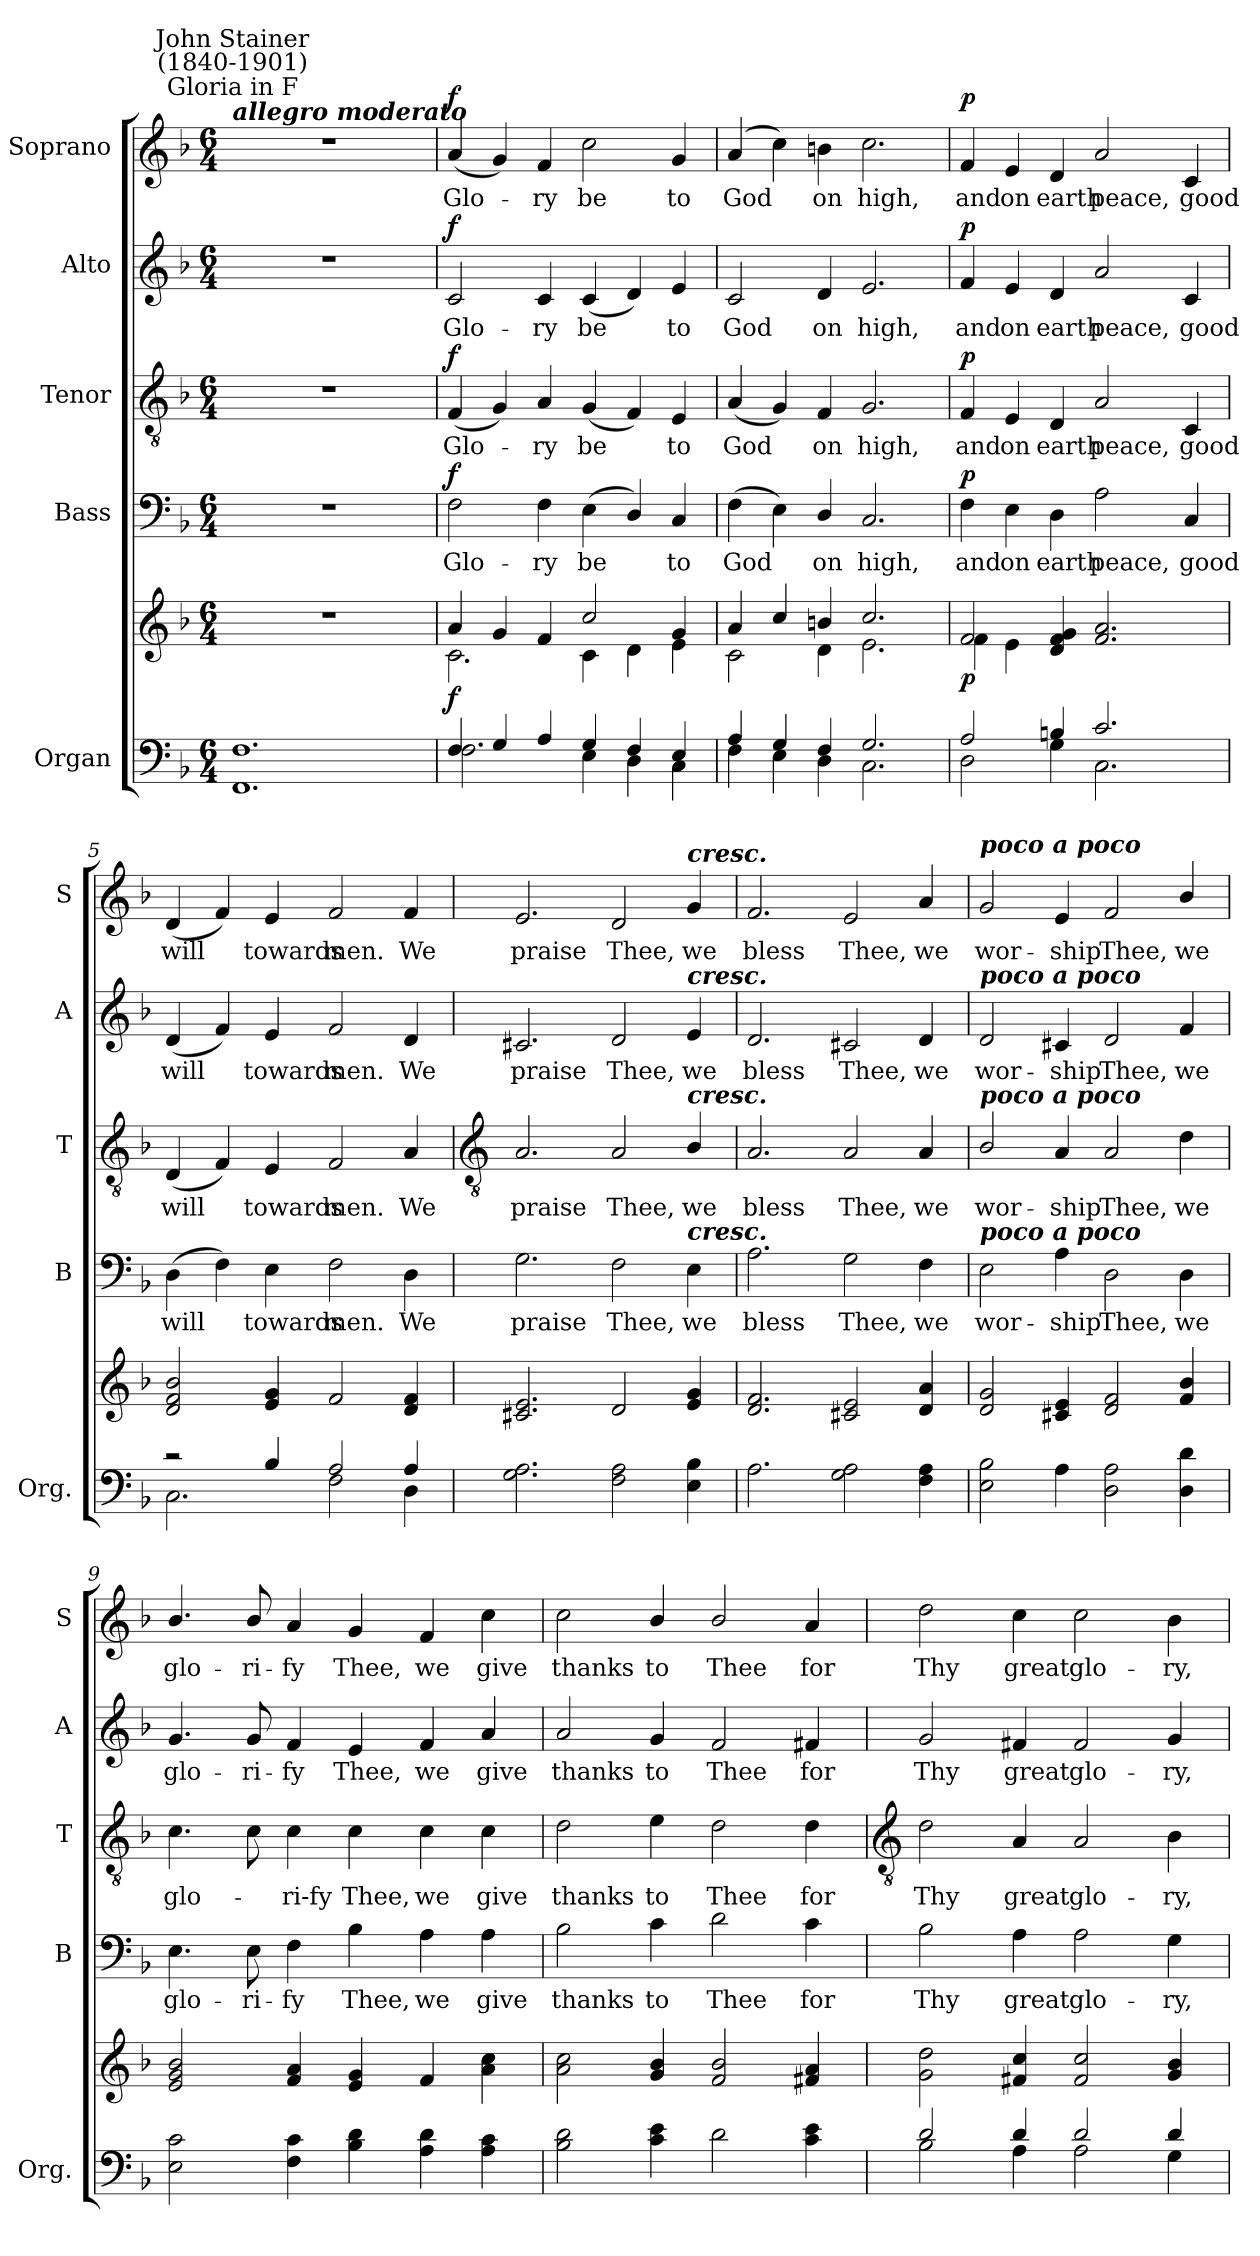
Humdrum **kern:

**kern	**kern	**dynam	**kern	**text	**dynam	**kern	**text	**dynam	**kern	**text	**dynam	**kern	**text	**dynam
*part5	*part5	*part5	*part4	*part4	*part4	*part3	*part3	*part3	*part2	*part2	*part2	*part1	*part1	*part1
*staff6	*staff5	*staff5/6	*staff4	*staff4	*staff4	*staff3	*staff3	*staff3	*staff2	*staff2	*staff2	*staff1	*staff1	*staff1
*I"Organ	*	*	*I"Bass	*	*	*I"Tenor	*	*	*I"Alto	*	*	*I"Soprano	*	*
*I'Org.	*	*	*I'B	*	*	*I'T	*	*	*I'A	*	*	*I'S	*	*
*clefF4	*clefG2	*	*clefF4	*	*	*clefGv2	*	*	*clefG2	*	*	*clefG2	*	*
*k[b-]	*k[b-]	*	*k[b-]	*	*	*k[b-]	*	*	*k[b-]	*	*	*k[b-]	*	*
*F:	*F:	*	*F:	*	*	*F:	*	*	*F:	*	*	*F:	*	*
*M6/4	*M6/4	*	*M6/4	*	*	*M6/4	*	*	*M6/4	*	*	*M6/4	*	*
*MM132	*MM132	*	*MM132	*	*	*MM132	*	*	*MM132	*	*	*MM132	*	*
=1	=1	=1	=1	=1	=1	=1	=1	=1	=1	=1	=1	=1	=1	=1
*^	*	*	*	*	*	*	*	*	*	*	*	*	*	*
!	!	!	!	!	!	!	!	!	!	!	!	!	!LO:TX:a:Bi:t=allegro moderato	!	!
!	!	!	!	!	!	!	!	!	!	!	!	!	!LO:TX:a:cj:t=Gloria in F	!	!
!	!	!	!	!	!	!	!	!	!	!	!	!	!LO:TX:a:cj:t=John Stainer\n(1840-1901)	!	!
!	!	!LO:TX:a:Bi:t=allegro moderato	!	!	!	!	!	!	!	!	!	!	!	!	!
!	!	!LO:N:vis=1	!	!LO:N:vis=1	!	!	!LO:N:vis=1	!	!	!LO:N:vis=1	!	!	!LO:N:vis=1	!	!
*	*	*^	*	*	*	*	*	*	*	*	*	*	*	*	*
1.F/	1.FF\	1.r	2ryy	.	1.r	.	.	1.r	.	.	1.r	.	.	1.r	.	.
.	.	.	2ryy	.	.	.	.	.	.	.	.	.	.	.	.	.
.	.	.	2ryy	.	.	.	.	.	.	.	.	.	.	.	.	.
=2	=2	=2	=2	=2	=2	=2	=2	=2	=2	=2	=2	=2	=2	=2	=2	=2
!	!	!	!	!LO:DY:b	!	!LO:LY:b	!LO:DY:b	!	!LO:LY:b	!LO:DY:b	!	!LO:LY:b	!LO:DY:b	!	!LO:LY:b	!LO:DY:b
4F/	2.F\	4a/	2.c\	f	2F	Glo-	f	(<4F	Glo-	f	2c	Glo-	f	(<4a	Glo-	f
4G/	.	4g/	.	.	.	.	.	4G)	.	.	.	.	.	4g)	.	.
!	!	!	!	!	!	!LO:LY:b	!	!	!LO:LY:b	!	!	!LO:LY:b	!	!	!LO:LY:b	!
4A/	.	4f/	.	.	4F	-ry	.	4A	ry	.	4c	-ry	.	4f	ry	.
!	!	!	!	!	!	!LO:LY:b	!	!	!LO:LY:b	!	!	!LO:LY:b	!	!	!LO:LY:b	!
4G/	4E\	2cc/	4c\	.	(<4E	be	.	(<4G	be	.	(<4c	be	.	2cc	be	.
4F/	4D\	.	4d\	.	4D/)	.	.	4F)	.	.	4d)	.	.	.	.	.
!	!	!	!	!	!	!LO:LY:b	!	!	!LO:LY:b	!	!	!LO:LY:b	!	!	!LO:LY:b	!
4E/	4C\	4g/	4e\	.	4C	to	.	4E	to	.	4e	to	.	4g	to	.
=3	=3	=3	=3	=3	=3	=3	=3	=3	=3	=3	=3	=3	=3	=3	=3	=3
!	!	!	!	!	!	!LO:LY:b	!	!	!LO:LY:b	!	!	!LO:LY:b	!	!	!LO:LY:b	!
4A/	4F\	4a/	2c\	.	(>4F	God	.	(<4A	God	.	2c	God	.	(<4a	God	.
4G/	4E\	4cc/	.	.	4E)	.	.	4G)	.	.	.	.	.	4cc)	.	.
!	!	!	!	!	!	!LO:LY:b	!	!	!LO:LY:b	!	!	!LO:LY:b	!	!	!LO:LY:b	!
4F/	4D\	4bn/	4d\	.	4D/	on	.	4F	on	.	4d	on	.	4bn	on	.
!	!	!	!	!	!	!LO:LY:b	!	!	!LO:LY:b	!	!	!LO:LY:b	!	!	!LO:LY:b	!
2.G/	2.C\	2.cc/	2.e\	.	2.C	high,	.	2.G	high,	.	2.e	high,	.	2.cc	high,	.
=4	=4	=4	=4	=4	=4	=4	=4	=4	=4	=4	=4	=4	=4	=4	=4	=4
!	!	!	!	!LO:DY:b	!	!LO:LY:b	!LO:DY:b	!	!LO:LY:b	!LO:DY:b	!	!LO:LY:b	!LO:DY:b	!	!LO:LY:b	!LO:DY:b
2A/	2D\	2f/	4f\	p	4F	and	p	4F	and	p	4f	and	p	4f	and	p
!	!	!	!	!	!	!LO:LY:b	!	!	!LO:LY:b	!	!	!LO:LY:b	!	!	!LO:LY:b	!
.	.	.	4e\	.	4E	on	.	4E	on	.	4e	on	.	4e	on	.
!	!	!	!	!	!	!LO:LY:b	!	!	!LO:LY:b	!	!	!LO:LY:b	!	!	!LO:LY:b	!
4Bn/	4G\	4d/ 4f/ 4g/	2ryy	.	4D	earth	.	4D	earth	.	4d	earth	.	4d	earth	.
!	!	!	!	!	!	!LO:LY:b	!	!	!LO:LY:b	!	!	!LO:LY:b	!	!	!LO:LY:b	!
2.c/	2.C\	2.f/ 2.a/	.	.	2A	peace,	.	2A	peace,	.	2a	peace,	.	2a	peace,	.
.	.	.	2ryy	.	.	.	.	.	.	.	.	.	.	.	.	.
!	!	!	!	!	!	!LO:LY:b	!	!	!LO:LY:b	!	!	!LO:LY:b	!	!	!LO:LY:b	!
.	.	.	.	.	4C	good	.	4C	good	.	4c	good	.	4c	good	.
=5	=5	=5	=5	=5	=5	=5	=5	=5	=5	=5	=5	=5	=5	=5	=5	=5
!	!	!	!LO:N:vis=1	!	!	!LO:LY:b	!	!	!LO:LY:b	!	!	!LO:LY:b	!	!	!LO:LY:b	!
2r	2.C\	2d/ 2f/ 2b-/	1.ryy	.	(>4D	will	.	(<4D	will	.	(<4d	will	.	(<4d	will	.
.	.	.	.	.	4F)	.	.	4F)	.	.	4f)	.	.	4f)	.	.
!	!	!	!	!	!	!LO:LY:b	!	!	!LO:LY:b	!	!	!LO:LY:b	!	!	!LO:LY:b	!
4B-/	.	4e/ 4g/	.	.	4E	towards	.	4E	towards	.	4e	towards	.	4e	towards	.
!	!	!	!	!	!	!LO:LY:b	!	!	!LO:LY:b	!	!	!LO:LY:b	!	!	!LO:LY:b	!
2A/	2F\	2f/	.	.	2F	men.	.	2F	men.	.	2f	men.	.	2f	men.	.
!	!	!	!	!	!	!LO:LY:b	!	!	!LO:LY:b	!	!	!LO:LY:b	!	!	!LO:LY:b	!
4A/	4D\	4d/ 4f/	.	.	4D	We	.	4A	We	.	4d	We	.	4f	We	.
*v	*v	*	*	*	*	*	*	*	*	*	*	*	*	*	*	*
*	*v	*v	*	*	*	*	*	*	*	*	*	*	*	*	*
!!LO:LB:g=z
=6	=6	=6	=6	=6	=6	=6	=6	=6	=6	=6	=6	=6	=6	=6
*	*	*	*	*	*	*clefGv2	*	*	*	*	*	*	*	*
*^	*	*	*	*	*	*	*	*	*	*	*	*	*	*
!	!	!	!	!	!LO:LY:b	!	!	!LO:LY:b	!	!	!LO:LY:b	!	!	!LO:LY:b	!
*v	*v	*	*	*	*	*	*	*	*	*	*	*	*	*	*
2.G 2.A	2.c#X 2.e	.	2.G	praise	.	2.A	praise	.	2.c#X	praise	.	2.e	praise	.
!	!	!	!	!LO:LY:b	!	!	!LO:LY:b	!	!	!LO:LY:b	!	!	!LO:LY:b	!
2F 2A	2d	.	2F	Thee,	.	2A	Thee,	.	2d	Thee,	.	2d	Thee,	.
!	!	!	!	!	!	!	!	!	!	!	!	!LO:TX:a:Bi:t=cresc.	!	!
!	!	!	!	!	!	!	!	!	!LO:TX:a:Bi:t=cresc.	!	!	!	!	!
!	!	!	!	!	!	!LO:TX:a:Bi:t=cresc.	!	!	!	!	!	!	!	!
!	!	!	!LO:TX:a:Bi:t=cresc.	!	!	!	!	!	!	!	!	!	!	!
!	!	!	!	!LO:LY:b	!	!	!LO:LY:b	!	!	!LO:LY:b	!	!	!LO:LY:b	!
4E 4B-	4e 4g	.	4E	we	.	4B-/	we	.	4e	we	.	4g	we	.
=7	=7	=7	=7	=7	=7	=7	=7	=7	=7	=7	=7	=7	=7	=7
!	!	!	!	!LO:LY:b	!	!	!LO:LY:b	!	!	!LO:LY:b	!	!	!LO:LY:b	!
2.A	2.d 2.f	.	2.A	bless	.	2.A	bless	.	2.d	bless	.	2.f	bless	.
!	!	!	!	!LO:LY:b	!	!	!LO:LY:b	!	!	!LO:LY:b	!	!	!LO:LY:b	!
2G 2A	2c#X 2e	.	2G	Thee,	.	2A	Thee,	.	2c#X	Thee,	.	2e	Thee,	.
!	!	!	!	!LO:LY:b	!	!	!LO:LY:b	!	!	!LO:LY:b	!	!	!LO:LY:b	!
4F 4A	4d 4a	.	4F	we	.	4A	we	.	4d	we	.	4a	we	.
=8	=8	=8	=8	=8	=8	=8	=8	=8	=8	=8	=8	=8	=8	=8
!	!	!	!	!	!	!	!	!	!	!	!	!LO:TX:a:Bi:t=poco         a          poco	!	!
!	!	!	!	!	!	!	!	!	!LO:TX:a:Bi:t=poco         a          poco	!	!	!	!	!
!	!	!	!	!	!	!LO:TX:a:Bi:t=poco          a          poco	!	!	!	!	!	!	!	!
!	!	!	!LO:TX:a:Bi:t=poco         a          poco	!	!	!	!	!	!	!	!	!	!	!
!	!	!	!	!LO:LY:b	!	!	!LO:LY:b	!	!	!LO:LY:b	!	!	!LO:LY:b	!
2E 2B-	2d 2g	.	2E	wor-	.	2B-/	wor-	.	2d	wor-	.	2g	wor-	.
!	!	!	!	!LO:LY:b	!	!	!LO:LY:b	!	!	!LO:LY:b	!	!	!LO:LY:b	!
4A	4c#X 4e	.	4A	-ship	.	4A	-ship	.	4c#X	-ship	.	4e	-ship	.
!	!	!	!	!LO:LY:b	!	!	!LO:LY:b	!	!	!LO:LY:b	!	!	!LO:LY:b	!
2D 2A	2d 2f	.	2D	Thee,	.	2A	Thee,	.	2d	Thee,	.	2f	Thee,	.
!	!	!	!	!LO:LY:b	!	!	!LO:LY:b	!	!	!LO:LY:b	!	!	!LO:LY:b	!
4D 4d	4f 4b-	.	4D	we	.	4d	we	.	4f	we	.	4b-/	we	.
=9	=9	=9	=9	=9	=9	=9	=9	=9	=9	=9	=9	=9	=9	=9
!	!	!	!	!LO:LY:b	!	!	!LO:LY:b	!	!	!LO:LY:b	!	!	!LO:LY:b	!
2E 2c	2e 2g 2b-	.	4.E	glo-	.	4.c	glo-	.	4.g	glo-	.	4.b-/	glo-	.
!	!	!	!	!LO:LY:b	!	!	!	!	!	!LO:LY:b	!	!	!LO:LY:b	!
.	.	.	8E	-ri-	.	8c	.	.	8g	-ri-	.	8b-/	-ri-	.
!	!	!	!	!LO:LY:b	!	!	!LO:LY:b	!	!	!LO:LY:b	!	!	!LO:LY:b	!
4F 4c	4f 4a	.	4F	-fy	.	4c	-ri-fy	.	4f	-fy	.	4a	-fy	.
!	!	!	!	!LO:LY:b	!	!	!LO:LY:b	!	!	!LO:LY:b	!	!	!LO:LY:b	!
4B- 4d	4e 4g	.	4B-	Thee,	.	4c	Thee,	.	4e	Thee,	.	4g	Thee,	.
!	!	!	!	!LO:LY:b	!	!	!LO:LY:b	!	!	!LO:LY:b	!	!	!LO:LY:b	!
4A 4d	4f	.	4A	we	.	4c	we	.	4f	we	.	4f	we	.
!	!	!	!	!LO:LY:b	!	!	!LO:LY:b	!	!	!LO:LY:b	!	!	!LO:LY:b	!
4A 4c	4a\ 4cc\	.	4A	give	.	4c	give	.	4a	give	.	4cc	give	.
=10	=10	=10	=10	=10	=10	=10	=10	=10	=10	=10	=10	=10	=10	=10
!	!	!	!	!LO:LY:b	!	!	!LO:LY:b	!	!	!LO:LY:b	!	!	!LO:LY:b	!
2B- 2d	2a\ 2cc\	.	2B-	thanks	.	2d	thanks	.	2a	thanks	.	2cc	thanks	.
!	!	!	!	!LO:LY:b	!	!	!LO:LY:b	!	!	!LO:LY:b	!	!	!LO:LY:b	!
4c 4e	4g 4b-	.	4c	to	.	4e	to	.	4g	to	.	4b-/	to	.
!	!	!	!	!LO:LY:b	!	!	!LO:LY:b	!	!	!LO:LY:b	!	!	!LO:LY:b	!
2d	2f 2b-	.	2d	Thee	.	2d	Thee	.	2f	Thee	.	2b-/	Thee	.
!	!	!	!	!LO:LY:b	!	!	!LO:LY:b	!	!	!LO:LY:b	!	!	!LO:LY:b	!
4c 4e	4f#X 4a	.	4c	for	.	4d	for	.	4f#X	for	.	4a	for	.
!!LO:LB:g=z
=11	=11	=11	=11	=11	=11	=11	=11	=11	=11	=11	=11	=11	=11	=11
*	*	*	*	*	*	*clefGv2	*	*	*	*	*	*	*	*
*^	*^	*	*	*	*	*	*	*	*	*	*	*	*	*
!	!	!	!LO:N:vis=1	!	!	!LO:LY:b	!	!	!LO:LY:b	!	!	!LO:LY:b	!	!	!LO:LY:b	!
2d/	2B-\	2g\ 2dd\	1.ryy	.	2B-	Thy	.	2d	Thy	.	2g	Thy	.	2dd	Thy	.
!	!	!	!	!	!	!LO:LY:b	!	!	!LO:LY:b	!	!	!LO:LY:b	!	!	!LO:LY:b	!
4d/	4A\	4f#X/ 4cc/	.	.	4A	great	.	4A	great	.	4f#X	great	.	4cc	great	.
!	!	!	!	!	!	!LO:LY:b	!	!	!LO:LY:b	!	!	!LO:LY:b	!	!	!LO:LY:b	!
2d/	2A\	2f#/ 2cc/	.	.	2A	glo-	.	2A	glo-	.	2f#	glo-	.	2cc	glo-	.
!	!	!	!	!	!	!LO:LY:b	!	!	!LO:LY:b	!	!	!LO:LY:b	!	!	!LO:LY:b	!
4d/	4G\	4g/ 4b-/	.	.	4G	-ry,	.	4B-	-ry,	.	4g	-ry,	.	4b-	-ry,	.
*v	*v	*	*	*	*	*	*	*	*	*	*	*	*	*	*	*
*	*v	*v	*	*	*	*	*	*	*	*	*	*	*	*	*
=	=	=	=	=	=	=	=	=	=	=	=	=	=	=
*-	*-	*-	*-	*-	*-	*-	*-	*-	*-	*-	*-	*-	*-	*-
